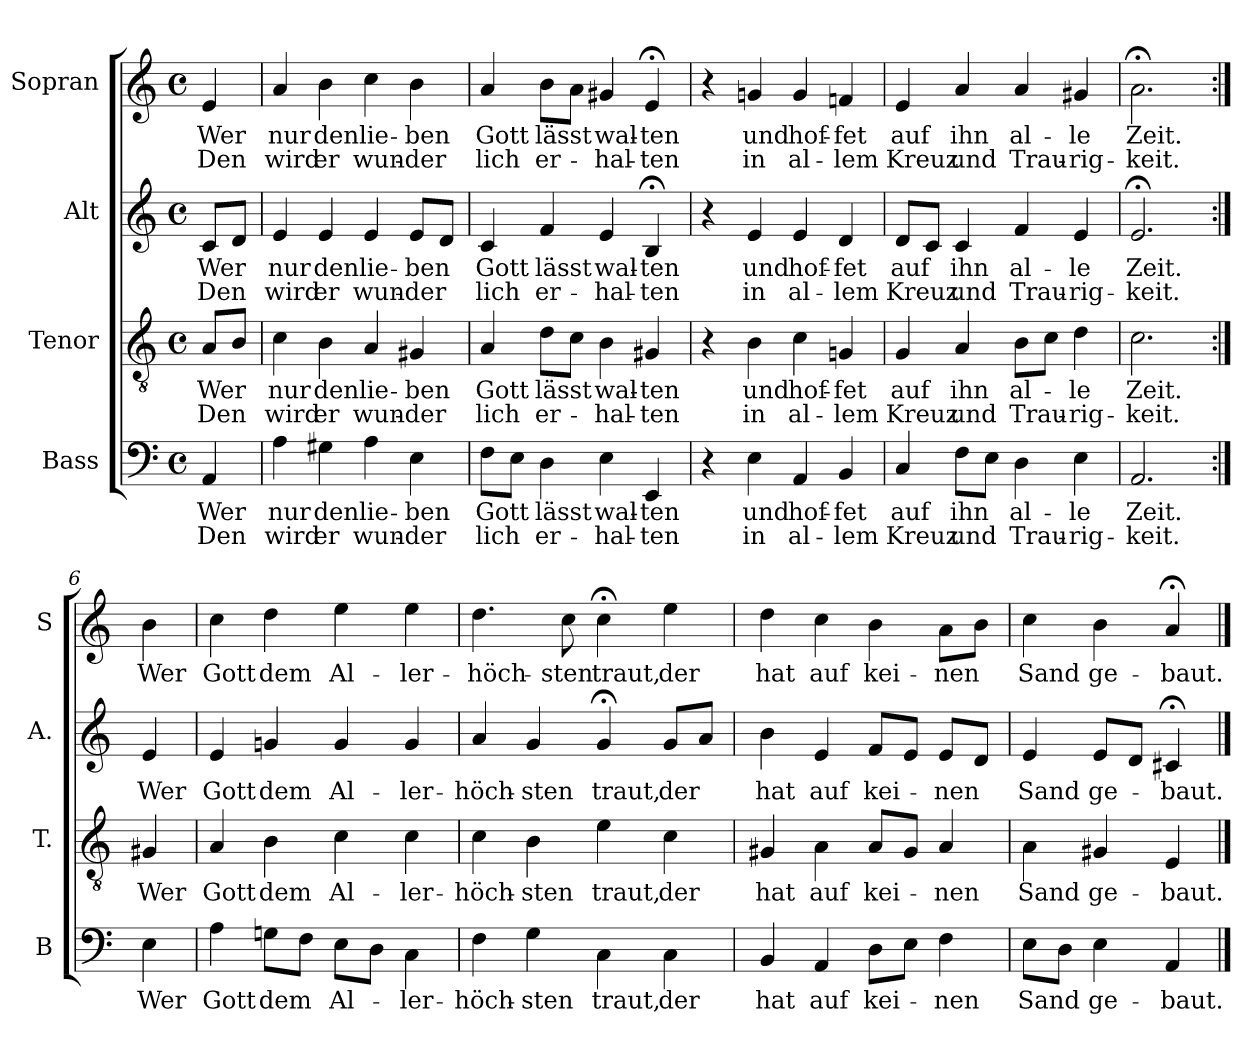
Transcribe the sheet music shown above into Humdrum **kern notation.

**kern	**text	**text	**kern	**text	**text	**kern	**text	**text	**kern	**text	**text
*part4	*part4	*part4	*part3	*part3	*part3	*part2	*part2	*part2	*part1	*part1	*part1
*staff4	*staff4	*staff4	*staff3	*staff3	*staff3	*staff2	*staff2	*staff2	*staff1	*staff1	*staff1
*I"Bass	*	*	*I"Tenor	*	*	*I"Alt	*	*	*I"Sopran	*	*
*I'B	*	*	*I'T.	*	*	*I'A.	*	*	*I'S	*	*
*clefF4	*	*	*clefGv2	*	*	*clefG2	*	*	*clefG2	*	*
*k[]	*	*	*k[]	*	*	*k[]	*	*	*k[]	*	*
*M4/4	*	*	*M4/4	*	*	*M4/4	*	*	*M4/4	*	*
*met(c)	*	*	*met(c)	*	*	*met(c)	*	*	*met(c)	*	*
*MM100	*	*	*MM100	*	*	*MM100	*	*	*MM100	*	*
=	=	=	=	=	=	=	=	=	=	=	=
!	!LO:LY:b	!LO:LY:b	!	!LO:LY:b	!LO:LY:b	!	!LO:LY:b	!LO:LY:b	!	!LO:LY:b	!LO:LY:b
4AA/	Wer	Den	8A/L	Wer	Den	8c/L	Wer	Den	4e/	Wer	Den
.	.	.	8B/J	.	.	8d/J	.	.	.	.	.
=1	=1	=1	=1	=1	=1	=1	=1	=1	=1	=1	=1
!	!LO:LY:b	!LO:LY:b	!	!LO:LY:b	!LO:LY:b	!	!LO:LY:b	!LO:LY:b	!	!LO:LY:b	!LO:LY:b
4A\	nur	wird	4c\	nur	wird	4e/	nur	wird	4a/	nur	wird
!	!LO:LY:b	!LO:LY:b	!	!LO:LY:b	!LO:LY:b	!	!LO:LY:b	!LO:LY:b	!	!LO:LY:b	!LO:LY:b
4G#X\	den	er	4B\	den	er	4e/	den	er	4b\	den	er
!	!LO:LY:b	!LO:LY:b	!	!LO:LY:b	!LO:LY:b	!	!LO:LY:b	!LO:LY:b	!	!LO:LY:b	!LO:LY:b
4A\	lie-	wun-	4A/	lie-	wun-	4e/	lie-	wun-	4cc\	lie-	wun-
!	!LO:LY:b	!LO:LY:b	!	!LO:LY:b	!LO:LY:b	!	!LO:LY:b	!LO:LY:b	!	!LO:LY:b	!LO:LY:b
4E\	-ben	-der	4G#X/	-ben	-der	8e/L	-ben	-der	4b\	-ben	-der
.	.	.	.	.	.	8d/J	.	.	.	.	.
=2	=2	=2	=2	=2	=2	=2	=2	=2	=2	=2	=2
!	!LO:LY:b	!LO:LY:b	!	!LO:LY:b	!LO:LY:b	!	!LO:LY:b	!LO:LY:b	!	!LO:LY:b	!LO:LY:b
8F\L	Gott	lich	4A/	Gott	lich	4c/	Gott	lich	4a/	Gott	lich
8E\J	.	.	.	.	.	.	.	.	.	.	.
!	!LO:LY:b	!LO:LY:b	!	!LO:LY:b	!LO:LY:b	!	!LO:LY:b	!LO:LY:b	!	!LO:LY:b	!LO:LY:b
4D\	lässt	er-	8d\L	-lässt	er-	4f/	lässt	er-	8b\L	-lässt	er-
.	.	.	8c\J	.	.	.	.	.	8a\J	.	.
!	!LO:LY:b	!LO:LY:b	!	!LO:LY:b	!LO:LY:b	!	!LO:LY:b	!LO:LY:b	!	!LO:LY:b	!LO:LY:b
4E\	wal-	-hal-	4B\	wal-	-hal-	4e/	-wal-	-hal-	4g#X/	wal-	-hal-
!	!LO:LY:b	!LO:LY:b	!	!LO:LY:b	!LO:LY:b	!	!LO:LY:b	!LO:LY:b	!	!LO:LY:b	!LO:LY:b
4EE/	-ten	-ten	4G#X/	-ten	-ten	4B;</	-ten	-ten	4e;</	-ten	-ten
=3	=3	=3	=3	=3	=3	=3	=3	=3	=3	=3	=3
4r	.	.	4r	.	.	4r	.	.	4r	.	.
!	!LO:LY:b	!LO:LY:b	!	!LO:LY:b	!LO:LY:b	!	!LO:LY:b	!LO:LY:b	!	!LO:LY:b	!LO:LY:b
4E\	und	in	4B\	und	in	4e/	und	in	4gn/	und	in
!	!LO:LY:b	!LO:LY:b	!	!LO:LY:b	!LO:LY:b	!	!LO:LY:b	!LO:LY:b	!	!LO:LY:b	!LO:LY:b
4AA/	hof-	al-	4c\	hof-	al-	4e/	hof-	al-	4g/	hof-	al-
!	!LO:LY:b	!LO:LY:b	!	!LO:LY:b	!LO:LY:b	!	!LO:LY:b	!LO:LY:b	!	!LO:LY:b	!LO:LY:b
4BB/	-fet	-lem	4Gn/	-fet	-lem	4d/	-fet	-lem	4fn/	-fet	-lem
=4	=4	=4	=4	=4	=4	=4	=4	=4	=4	=4	=4
!	!LO:LY:b	!LO:LY:b	!	!LO:LY:b	!LO:LY:b	!	!LO:LY:b	!LO:LY:b	!	!LO:LY:b	!LO:LY:b
4C/	auf	Kreuz	4G/	auf	Kreuz	8d/L	auf	Kreuz	4e/	auf	Kreuz
.	.	.	.	.	.	8c/J	.	.	.	.	.
!	!LO:LY:b	!LO:LY:b	!	!LO:LY:b	!LO:LY:b	!	!LO:LY:b	!LO:LY:b	!	!LO:LY:b	!LO:LY:b
8F\L	ihn	und	4A/	ihn	und	4c/	ihn	und	4a/	ihn	und
8E\J	.	.	.	.	.	.	.	.	.	.	.
!	!LO:LY:b	!LO:LY:b	!	!LO:LY:b	!LO:LY:b	!	!LO:LY:b	!LO:LY:b	!	!LO:LY:b	!LO:LY:b
4D\	al-	Trau-	8B\L	al-	Trau-	4f/	al-	Trau-	4a/	al-	Trau-
.	.	.	8c\J	.	.	.	.	.	.	.	.
!	!LO:LY:b	!LO:LY:b	!	!LO:LY:b	!LO:LY:b	!	!LO:LY:b	!LO:LY:b	!	!LO:LY:b	!LO:LY:b
4E\	-le	-rig-	4d\	-le	-rig-	4e/	-le	-rig-	4g#X/	-le	-rig-
=5	=5	=5	=5	=5	=5	=5	=5	=5	=5	=5	=5
!	!LO:LY:b	!LO:LY:b	!	!LO:LY:b	!LO:LY:b	!	!LO:LY:b	!LO:LY:b	!	!LO:LY:b	!LO:LY:b
2.AA/	Zeit.	-keit.	2.c\	Zeit.	-keit.	2.e;</	Zeit.	-keit.	2.a;<\	Zeit.	-keit.
=6:|!	=6:|!	=6:|!	=6:|!	=6:|!	=6:|!	=6:|!	=6:|!	=6:|!	=6:|!	=6:|!	=6:|!
!	!LO:LY:b	!	!	!LO:LY:b	!	!	!LO:LY:b	!	!	!LO:LY:b	!
4E\	Wer	.	4G#X/	Wer	.	4e/	Wer	.	4b\	Wer	.
=7	=7	=7	=7	=7	=7	=7	=7	=7	=7	=7	=7
!	!LO:LY:b	!	!	!LO:LY:b	!	!	!LO:LY:b	!	!	!LO:LY:b	!
4A\	Gott	.	4A/	Gott	.	4e/	Gott	.	4cc\	Gott	.
!	!LO:LY:b	!	!	!LO:LY:b	!	!	!LO:LY:b	!	!	!LO:LY:b	!
8Gn\L	dem	.	4B\	dem	.	4gn/	dem	.	4dd\	dem	.
8F\J	.	.	.	.	.	.	.	.	.	.	.
!	!LO:LY:b	!	!	!LO:LY:b	!	!	!LO:LY:b	!	!	!LO:LY:b	!
8E\L	Al-	.	4c\	Al-	.	4g/	Al-	.	4ee\	Al-	.
8D\J	.	.	.	.	.	.	.	.	.	.	.
!	!LO:LY:b	!	!	!LO:LY:b	!	!	!LO:LY:b	!	!	!LO:LY:b	!
4C\	-ler-	.	4c\	-ler-	.	4g/	-ler-	.	4ee\	-ler-	.
=8	=8	=8	=8	=8	=8	=8	=8	=8	=8	=8	=8
!	!LO:LY:b	!	!	!LO:LY:b	!	!	!LO:LY:b	!	!	!LO:LY:b	!
4F\	-höch-	.	4c\	-höch-	.	4a/	-höch-	.	4.dd\	-höch-	.
!	!LO:LY:b	!	!	!LO:LY:b	!	!	!LO:LY:b	!	!	!	!
4G\	-sten	.	4B\	-sten	.	4g/	-sten	.	.	.	.
!	!	!	!	!	!	!	!	!	!	!LO:LY:b	!
.	.	.	.	.	.	.	.	.	8cc\	-sten	.
!	!LO:LY:b	!	!	!LO:LY:b	!	!	!LO:LY:b	!	!	!LO:LY:b	!
4C\	traut,	.	4e\	traut,	.	4g;</	traut,	.	4cc;<\	traut,	.
!	!LO:LY:b	!	!	!LO:LY:b	!	!	!LO:LY:b	!	!	!LO:LY:b	!
4C\	der	.	4c\	der	.	8g/L	der	.	4ee\	der	.
.	.	.	.	.	.	8a/J	.	.	.	.	.
=9	=9	=9	=9	=9	=9	=9	=9	=9	=9	=9	=9
!	!LO:LY:b	!	!	!LO:LY:b	!	!	!LO:LY:b	!	!	!LO:LY:b	!
4BB/	hat	.	4G#X/	hat	.	4b\	hat	.	4dd\	hat	.
!	!LO:LY:b	!	!	!LO:LY:b	!	!	!LO:LY:b	!	!	!LO:LY:b	!
4AA/	auf	.	4A\	auf	.	4e/	auf	.	4cc\	auf	.
!	!LO:LY:b	!	!	!LO:LY:b	!	!	!LO:LY:b	!	!	!LO:LY:b	!
8D\L	kei-	.	8A/L	kei-	.	8f/L	kei-	.	4b\	kei-	.
8E\J	.	.	8G#/J	.	.	8e/J	.	.	.	.	.
!	!LO:LY:b	!	!	!LO:LY:b	!	!	!LO:LY:b	!	!	!LO:LY:b	!
4F\	-nen	.	4A/	-nen	.	8e/L	-nen	.	8a\L	-nen	.
.	.	.	.	.	.	8d/J	.	.	8b\J	.	.
=10	=10	=10	=10	=10	=10	=10	=10	=10	=10	=10	=10
!	!LO:LY:b	!	!	!LO:LY:b	!	!	!LO:LY:b	!	!	!LO:LY:b	!
8E\L	Sand	.	4A\	Sand	.	4e/	Sand	.	4cc\	Sand	.
8D\J	.	.	.	.	.	.	.	.	.	.	.
!	!LO:LY:b	!	!	!LO:LY:b	!	!	!LO:LY:b	!	!	!LO:LY:b	!
4E\	ge-	.	4G#X/	ge-	.	8e/L	ge-	.	4b\	ge-	.
.	.	.	.	.	.	8d/J	.	.	.	.	.
!	!LO:LY:b	!	!	!LO:LY:b	!	!	!LO:LY:b	!	!	!LO:LY:b	!
4AA/	-baut.	.	4E/	-baut.	.	4c#X;</	-baut.	.	4a;</	-baut.	.
==	==	==	==	==	==	==	==	==	==	==	==
*-	*-	*-	*-	*-	*-	*-	*-	*-	*-	*-	*-
